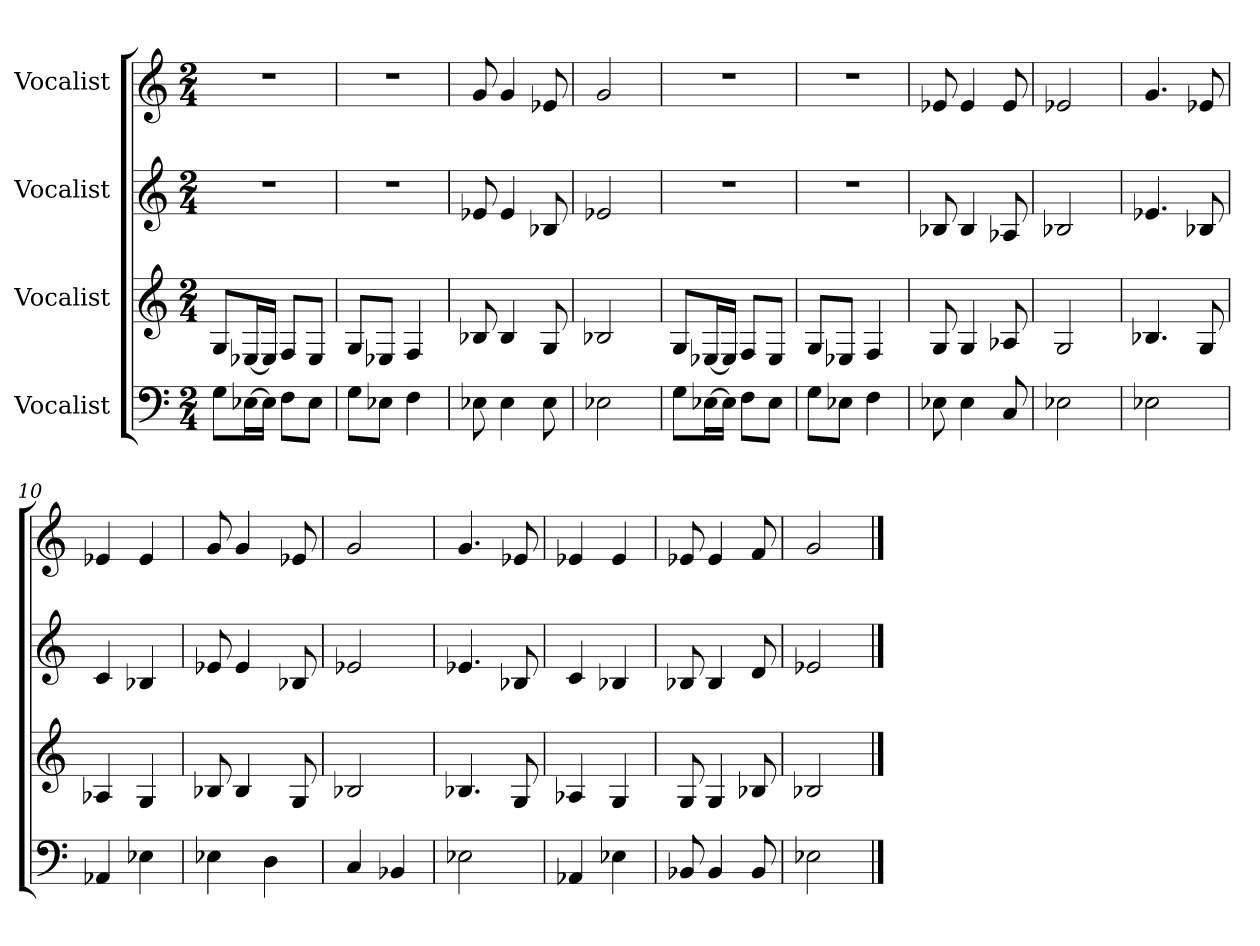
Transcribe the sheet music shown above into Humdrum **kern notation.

**kern	**kern	**kern	**kern
*part4	*part3	*part2	*part1
*staff4	*staff3	*staff2	*staff1
*I"Vocalist	*I"Vocalist	*I"Vocalist	*I"Vocalist
*M2/4	*M2/4	*M2/4	*M2/4
=1	=1	=1	=1
8GL	8GL	2r	2r
[16E-XL	[16E-XL	.	.
16E-JJ]	16E-JJ]	.	.
8FL	8FL	.	.
8E-J	8E-J	.	.
=2	=2	=2	=2
8GL	8GL	2r	2r
8E-XJ	8E-XJ	.	.
4F	4F	.	.
=3	=3	=3	=3
8E-X	8B-X	8e-X	8g
4E-	4B-	4e-	4g
8E-	8G	8B-X	8e-X
=4	=4	=4	=4
2E-X	2B-X	2e-X	2g
=5	=5	=5	=5
8GL	8GL	2r	2r
[16E-XL	[16E-XL	.	.
16E-JJ]	16E-JJ]	.	.
8FL	8FL	.	.
8E-J	8E-J	.	.
=6	=6	=6	=6
8GL	8GL	2r	2r
8E-XJ	8E-XJ	.	.
4F	4F	.	.
=7	=7	=7	=7
8E-X	8G	8B-X	8e-X
4E-	4G	4B-	4e-
8C	8A-X	8A-X	8e-
=8	=8	=8	=8
2E-X	2G	2B-X	2e-X
=9	=9	=9	=9
2E-X	4.B-X	4.e-X	4.g
.	8G	8B-X	8e-X
=10	=10	=10	=10
4AA-X	4A-X	4c	4e-X
4E-X	4G	4B-X	4e-
=11	=11	=11	=11
4E-X	8B-X	8e-X	8g
.	4B-	4e-	4g
4D	.	.	.
.	8G	8B-X	8e-X
=12	=12	=12	=12
4C	2B-X	2e-X	2g
4BB-X	.	.	.
=13	=13	=13	=13
2E-X	4.B-X	4.e-X	4.g
.	8G	8B-X	8e-X
=14	=14	=14	=14
4AA-X	4A-X	4c	4e-X
4E-X	4G	4B-X	4e-
=15	=15	=15	=15
8BB-X	8G	8B-X	8e-X
4BB-	4G	4B-	4e-
8BB-	8B-X	8d	8f
=16	=16	=16	=16
2E-X	2B-X	2e-X	2g
==	==	==	==
*-	*-	*-	*-
